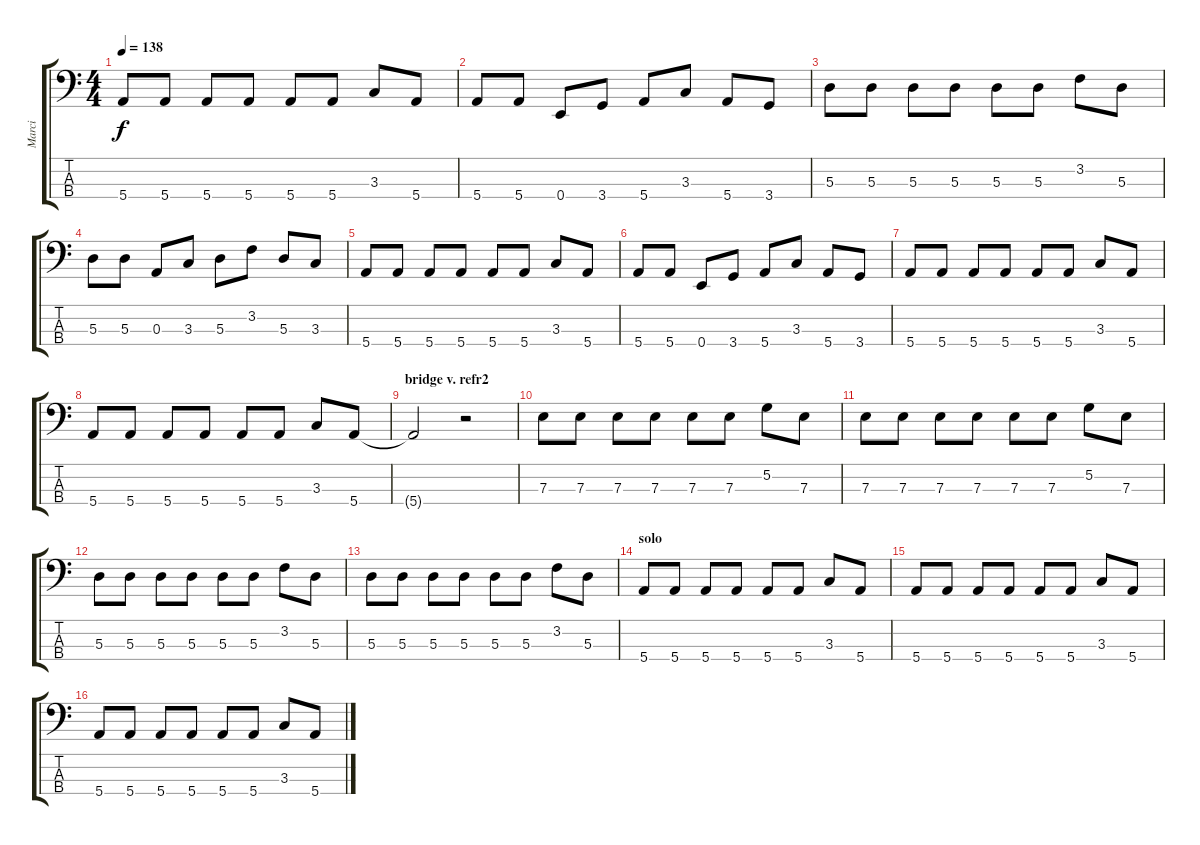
\track ("Marci" "Marci") {instrument electricbassfinger}
\staff {score tabs}
\tuning (G2 D2 A1 E1) {hide}
\ts (4 4)
\tempo 138
\clef f4
\ks c
5.4.8{dy f} 5.4.8 5.4.8 5.4.8 5.4.8 5.4.8 3.3.8 5.4.8 |
5.4.8 5.4.8 0.4.8 3.4.8 5.4.8 3.3.8 5.4.8 3.4.8 |
5.3.8 5.3.8 5.3.8 5.3.8 5.3.8 5.3.8 3.2.8 5.3.8 |
5.3.8 5.3.8 0.3.8 3.3.8 5.3.8 3.2.8 5.3.8 3.3.8 |
5.4.8 5.4.8 5.4.8 5.4.8 5.4.8 5.4.8 3.3.8 5.4.8 |
5.4.8 5.4.8 0.4.8 3.4.8 5.4.8 3.3.8 5.4.8 3.4.8 |
5.4.8 5.4.8 5.4.8 5.4.8 5.4.8 5.4.8 3.3.8 5.4.8 |
5.4.8 5.4.8 5.4.8 5.4.8 5.4.8 5.4.8 3.3.8 5.4.8 |
\section ("" "bridge v. refr2")
5.4{t}.2 r.2 |
7.3.8 7.3.8 7.3.8 7.3.8 7.3.8 7.3.8 5.2.8 7.3.8 |
7.3.8 7.3.8 7.3.8 7.3.8 7.3.8 7.3.8 5.2.8 7.3.8 |
5.3.8 5.3.8 5.3.8 5.3.8 5.3.8 5.3.8 3.2.8 5.3.8 |
5.3.8 5.3.8 5.3.8 5.3.8 5.3.8 5.3.8 3.2.8 5.3.8 |
\section ("" "solo")
5.4.8 5.4.8 5.4.8 5.4.8 5.4.8 5.4.8 3.3.8 5.4.8 |
5.4.8 5.4.8 5.4.8 5.4.8 5.4.8 5.4.8 3.3.8 5.4.8 |
5.4.8 5.4.8 5.4.8 5.4.8 5.4.8 5.4.8 3.3.8 5.4.8
